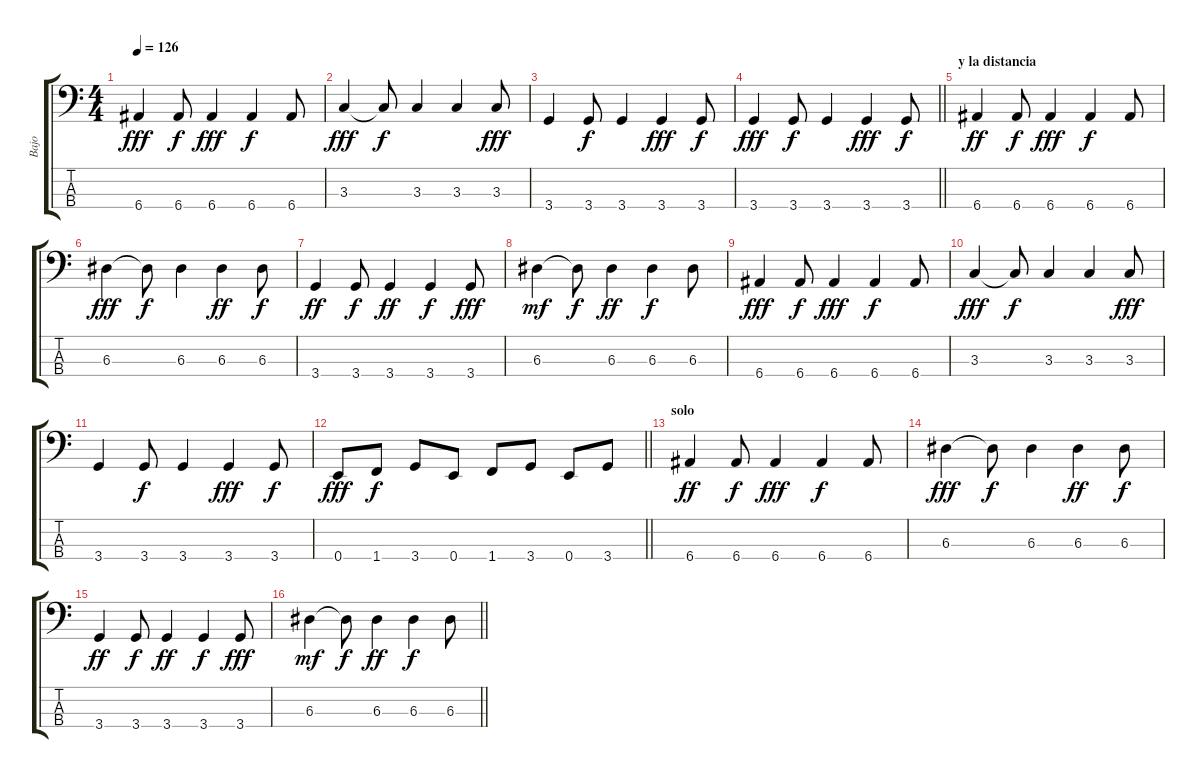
\track ("Bajo" "Bajo") {instrument electricbassfinger}
\staff {score tabs}
\tuning (G2 D2 A1 E1) {hide}
\ts (4 4)
\tempo 126
\clef f4
\ks c
6.4.4{dy fff} 6.4.8{dy f} 6.4.4{dy fff} 6.4.4{dy f} 6.4.8 |
3.3.4{dy fff} 3.3{t}.8{dy f} 3.3.4 3.3.4 3.3.8{dy fff} |
3.4.4 3.4.8{dy f} 3.4.4 3.4.4{dy fff} 3.4.8{dy f} |
\barLineRight lightlight
3.4.4{dy fff} 3.4.8{dy f} 3.4.4 3.4.4{dy fff} 3.4.8{dy f} |
\section ("" "y la distancia")
6.4.4{dy ff} 6.4.8{dy f} 6.4.4{dy fff} 6.4.4{dy f} 6.4.8 |
6.3.4{dy fff} 6.3{t}.8{dy f} 6.3.4 6.3.4{dy ff} 6.3.8{dy f} |
3.4.4{dy ff} 3.4.8{dy f} 3.4.4{dy ff} 3.4.4{dy f} 3.4.8{dy fff} |
6.3.4{dy mf} 6.3{t}.8{dy f} 6.3.4{dy ff} 6.3.4{dy f} 6.3.8 |
6.4.4{dy fff} 6.4.8{dy f} 6.4.4{dy fff} 6.4.4{dy f} 6.4.8 |
3.3.4{dy fff} 3.3{t}.8{dy f} 3.3.4 3.3.4 3.3.8{dy fff} |
3.4.4 3.4.8{dy f} 3.4.4 3.4.4{dy fff} 3.4.8{dy f} |
\barLineRight lightlight
0.4.8{dy fff} 1.4.8{dy f} 3.4.8 0.4.8 1.4.8 3.4.8 0.4.8 3.4.8 |
\section ("" "solo")
6.4.4{dy ff} 6.4.8{dy f} 6.4.4{dy fff} 6.4.4{dy f} 6.4.8 |
6.3.4{dy fff} 6.3{t}.8{dy f} 6.3.4 6.3.4{dy ff} 6.3.8{dy f} |
3.4.4{dy ff} 3.4.8{dy f} 3.4.4{dy ff} 3.4.4{dy f} 3.4.8{dy fff} |
\barLineRight lightlight
6.3.4{dy mf} 6.3{t}.8{dy f} 6.3.4{dy ff} 6.3.4{dy f} 6.3.8
